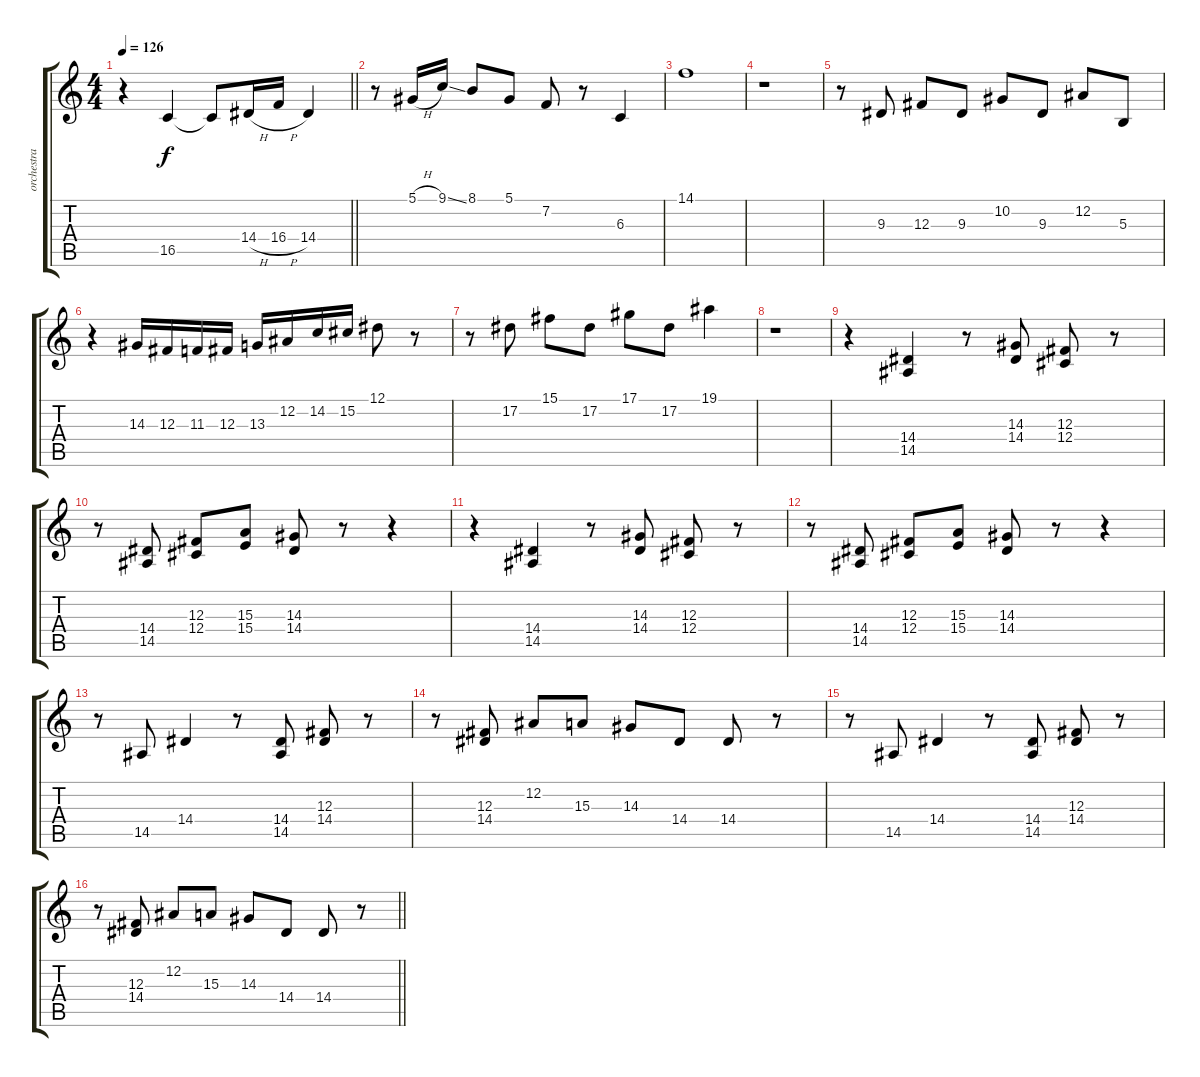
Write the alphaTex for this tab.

\track ("orchestra" "orchestra") {instrument stringensemble1}
\staff {score tabs}
\tuning (Eb4 Bb3 Gb3 Db3 Ab2 Eb2) {hide}
\ts (4 4)
\tempo 126
\clef g2
\barLineRight lightlight
\ks c
r.4{dy f} 16.5.4 16.5{t}.8 14.4{h}.16 16.4{h}.16 14.4.4 |
r.8 5.1{h}.16 9.1{ss}.16 8.1.8 5.1.8 7.2.8 r.8 6.3.4 |
14.1.1 |
r.1 |
r.8 9.3.8 12.3.8 9.3.8 10.2.8 9.3.8 12.2.8 5.3.8 |
r.4 14.3.16 12.3.16 11.3.16 12.3.16 13.3.16 12.2.16 14.2.16 15.2.16 12.1.8 r.8 |
r.8 17.2.8 15.1.8 17.2.8 17.1.8 17.2.8 19.1.4 |
r.1 |
r.4 (14.4 14.5).4 r.8 (14.3 14.4).8 (12.3 12.4).8 r.8 |
r.8 (14.4 14.5).8 (12.3 12.4).8 (15.3 15.4).8 (14.3 14.4).8 r.8 r.4 |
r.4 (14.4 14.5).4 r.8 (14.3 14.4).8 (12.3 12.4).8 r.8 |
r.8 (14.4 14.5).8 (12.3 12.4).8 (15.3 15.4).8 (14.3 14.4).8 r.8 r.4 |
r.8 14.5.8 14.4.4 r.8 (14.4 14.5).8 (12.3 14.4).8 r.8 |
r.8 (12.3 14.4).8 12.2.8 15.3.8 14.3.8 14.4.8 14.4.8 r.8 |
r.8 14.5.8 14.4.4 r.8 (14.4 14.5).8 (12.3 14.4).8 r.8 |
\barLineRight lightlight
r.8 (12.3 14.4).8 12.2.8 15.3.8 14.3.8 14.4.8 14.4.8 r.8
